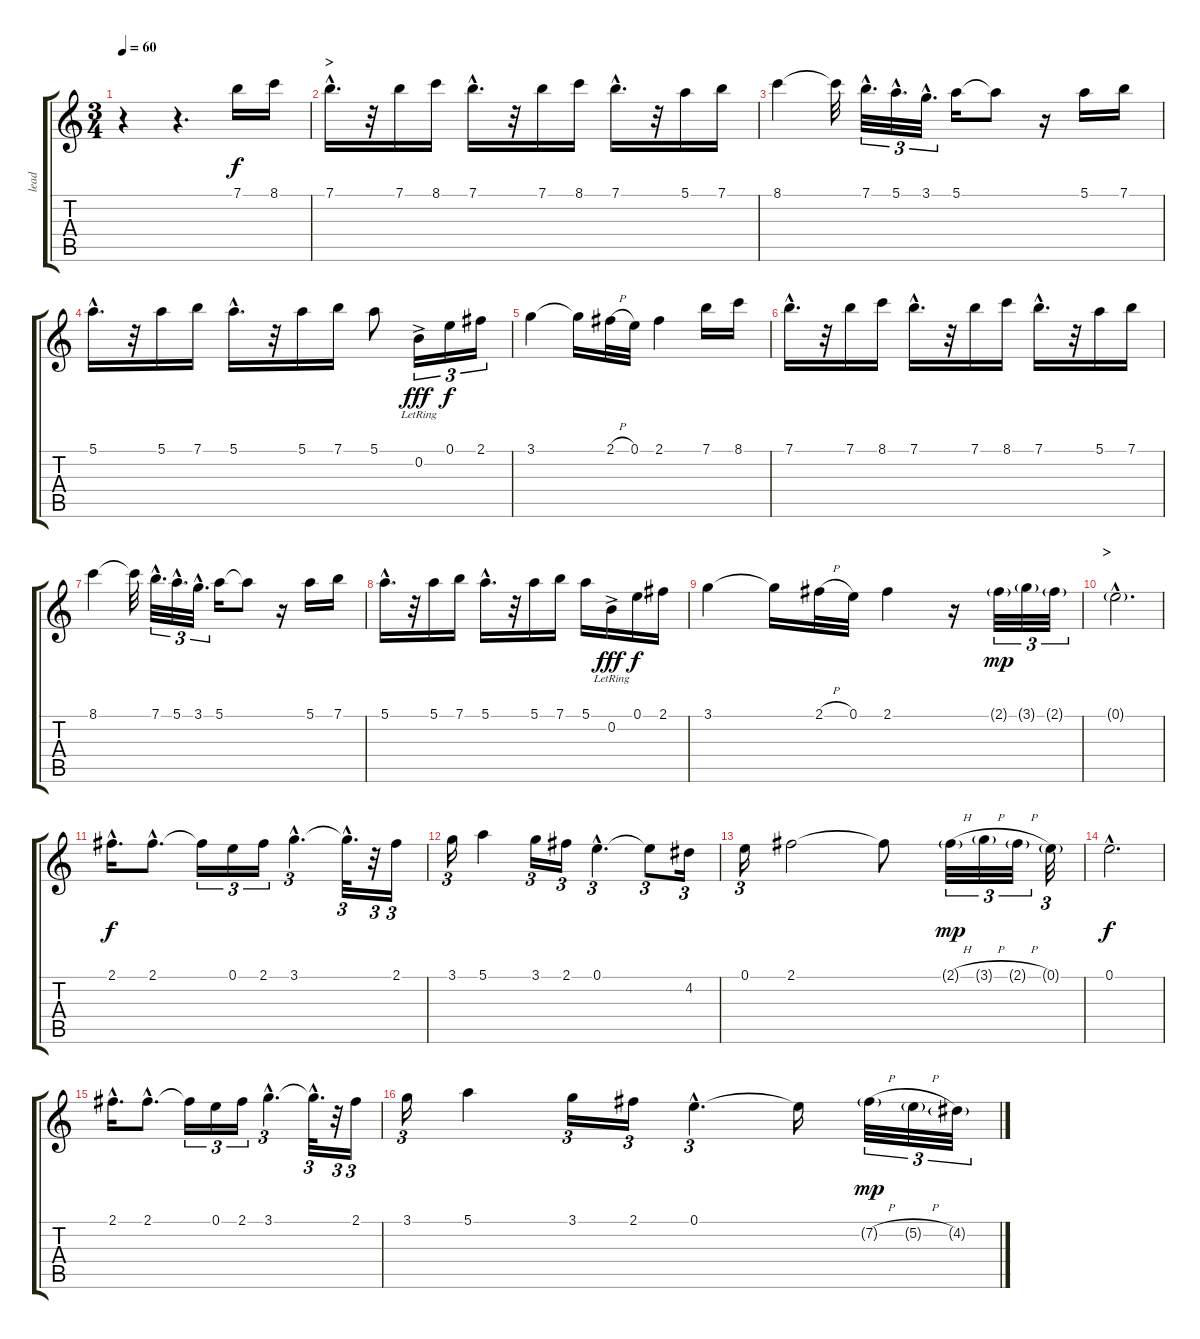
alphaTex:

\track ("lead" "lead") {instrument acousticguitarnylon}
\staff {score tabs}
\tuning (E4 B3 G3 D3 A2 E2) {hide}
\ts (3 4)
\tempo 60
\clef g2
\ks c
r.4{dy f instrument acousticguitarnylon} r.4{d} 7.1.16 8.1.16 |
\section ("" ">")
7.1{hac}.16{d} r.32 7.1.16 8.1.16 7.1{hac}.16{d} r.32 7.1.16 8.1.16 7.1{hac}.16{d} r.32 5.1.16 7.1.16 |
8.1.4 8.1{t}.32 7.1{hac}.32{d tu (3 2)} 5.1{hac}.32{d tu (3 2)} 3.1{hac}.32{d tu (3 2)} 5.1.16 5.1{t}.8 r.16 5.1.16 7.1.16 |
5.1{hac}.16{d} r.32 5.1.16 7.1.16 5.1{hac}.16{d} r.32 5.1.16 7.1.16 5.1.8 0.2{ac lr}.16{tu (3 2) dy fff} 0.1.16{tu (3 2) dy f} 2.1.16{tu (3 2)} |
3.1.4 3.1{t}.16 2.1{h}.32 0.1.32 2.1.4 7.1.16 8.1.16 |
7.1{hac}.16{d} r.32 7.1.16 8.1.16 7.1{hac}.16{d} r.32 7.1.16 8.1.16 7.1{hac}.16{d} r.32 5.1.16 7.1.16 |
8.1.4 8.1{t}.32 7.1{hac}.32{d tu (3 2)} 5.1{hac}.32{d tu (3 2)} 3.1{hac}.32{d tu (3 2)} 5.1.16 5.1{t}.8 r.16 5.1.16 7.1.16 |
5.1{hac}.16{d} r.32 5.1.16 7.1.16 5.1{hac}.16{d} r.32 5.1.16 7.1.16 5.1.16 0.2{ac lr}.16{dy fff} 0.1.16{dy f} 2.1.16 |
3.1.4 3.1{t}.16 2.1{h}.32 0.1.32 2.1.4 r.16 2.1{g}.32{tu (3 2) dy mp} 3.1{g}.32{tu (3 2)} 2.1{g}.32{tu (3 2)} |
\section ("" ">")
0.1{g hac}.2{d} |
2.1{hac}.16{d dy f} 2.1{hac}.8{d} 2.1{t}.16{tu (3 2)} 0.1.16{tu (3 2)} 2.1.16{tu (3 2)} 3.1{hac}.4{d tu (3 2)} 3.1{hac t}.32{d tu (3 2)} r.32{tu (3 2)} 2.1.16{tu (3 2)} |
3.1.16{tu (3 2)} 5.1.4 3.1.16{tu (3 2)} 2.1.16{tu (3 2)} 0.1{hac}.4{d tu (3 2)} 0.1{t}.8{tu (3 2)} 4.2.16{tu (3 2)} |
0.1.16{tu (3 2)} 2.1.2 2.1{t}.8 2.1{h g}.32{tu (3 2) dy mp} 3.1{h g}.32{tu (3 2)} 2.1{h g}.32{tu (3 2)} 0.1{g}.32{tu (3 2)} |
0.1{hac}.2{d dy f} |
2.1{hac}.16{d} 2.1{hac}.8{d} 2.1{t}.16{tu (3 2)} 0.1.16{tu (3 2)} 2.1.16{tu (3 2)} 3.1{hac}.4{d tu (3 2)} 3.1{hac t}.32{d tu (3 2)} r.32{tu (3 2)} 2.1.16{tu (3 2)} |
3.1.16{tu (3 2)} 5.1.4 3.1.16{tu (3 2)} 2.1.16{tu (3 2)} 0.1{hac}.4{d tu (3 2)} 0.1{t}.16 7.2{h g}.32{tu (3 2) dy mp} 5.2{h g}.32{tu (3 2)} 4.2{g}.32{tu (3 2)}
